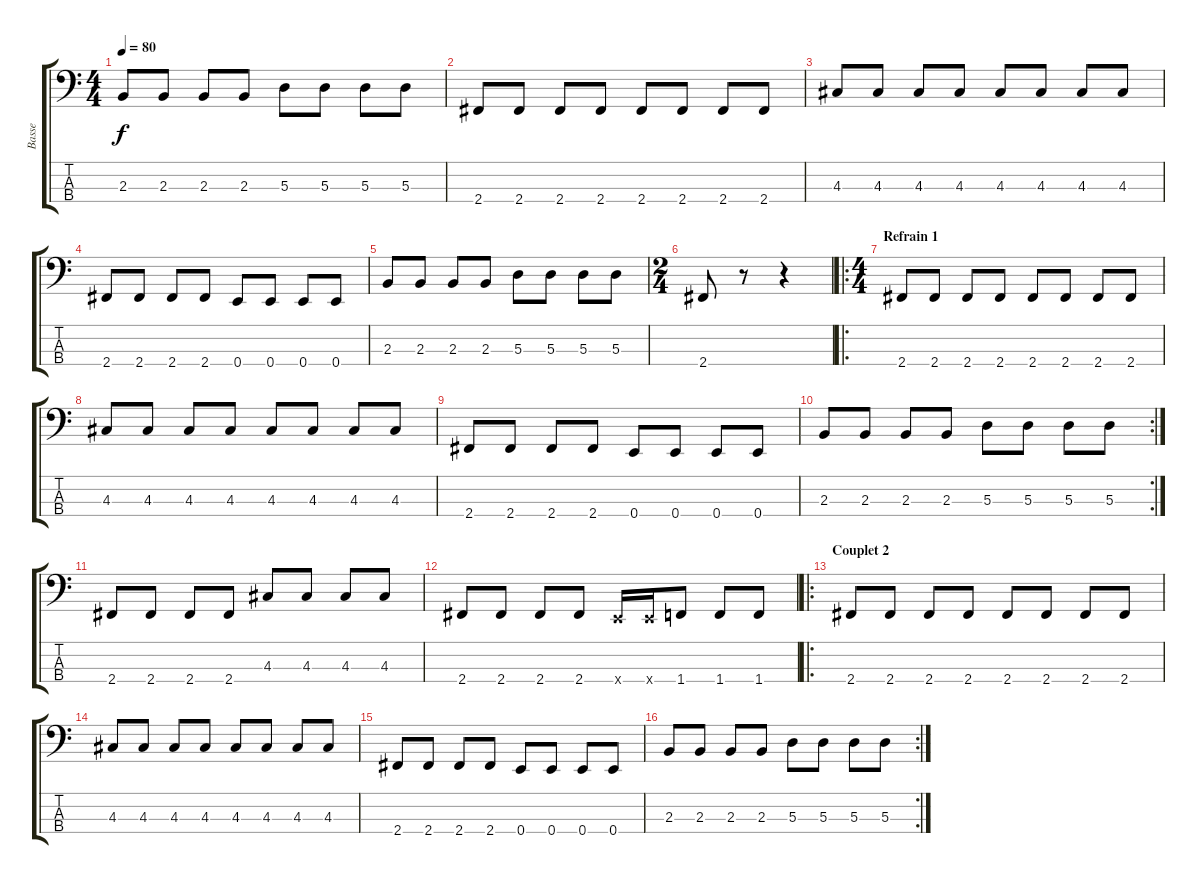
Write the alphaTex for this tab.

\track ("Basse" "Basse") {instrument distortionguitar}
\staff {score tabs}
\tuning (G2 D2 A1 E1) {hide}
\ts (4 4)
\tempo 80
\clef f4
\ks c
2.3.8{dy f} 2.3.8 2.3.8 2.3.8 5.3.8 5.3.8 5.3.8 5.3.8 |
2.4.8 2.4.8 2.4.8 2.4.8 2.4.8 2.4.8 2.4.8 2.4.8 |
4.3.8 4.3.8 4.3.8 4.3.8 4.3.8 4.3.8 4.3.8 4.3.8 |
2.4.8 2.4.8 2.4.8 2.4.8 0.4.8 0.4.8 0.4.8 0.4.8 |
2.3.8 2.3.8 2.3.8 2.3.8 5.3.8 5.3.8 5.3.8 5.3.8 |
\ts (2 4)
2.4.8 r.8 r.4 |
\ro
\ts (4 4)
\section ("" "Refrain 1")
2.4.8 2.4.8 2.4.8 2.4.8 2.4.8 2.4.8 2.4.8 2.4.8 |
4.3.8 4.3.8 4.3.8 4.3.8 4.3.8 4.3.8 4.3.8 4.3.8 |
2.4.8 2.4.8 2.4.8 2.4.8 0.4.8 0.4.8 0.4.8 0.4.8 |
\rc 2
2.3.8 2.3.8 2.3.8 2.3.8 5.3.8 5.3.8 5.3.8 5.3.8 |
2.4.8 2.4.8 2.4.8 2.4.8 4.3.8 4.3.8 4.3.8 4.3.8 |
2.4.8 2.4.8 2.4.8 2.4.8 0.4{x}.16 0.4{x}.16 1.4.8 1.4.8 1.4.8 |
\ro
\section ("" "Couplet 2")
2.4.8 2.4.8 2.4.8 2.4.8 2.4.8 2.4.8 2.4.8 2.4.8 |
4.3.8 4.3.8 4.3.8 4.3.8 4.3.8 4.3.8 4.3.8 4.3.8 |
2.4.8 2.4.8 2.4.8 2.4.8 0.4.8 0.4.8 0.4.8 0.4.8 |
\rc 2
2.3.8 2.3.8 2.3.8 2.3.8 5.3.8 5.3.8 5.3.8 5.3.8
